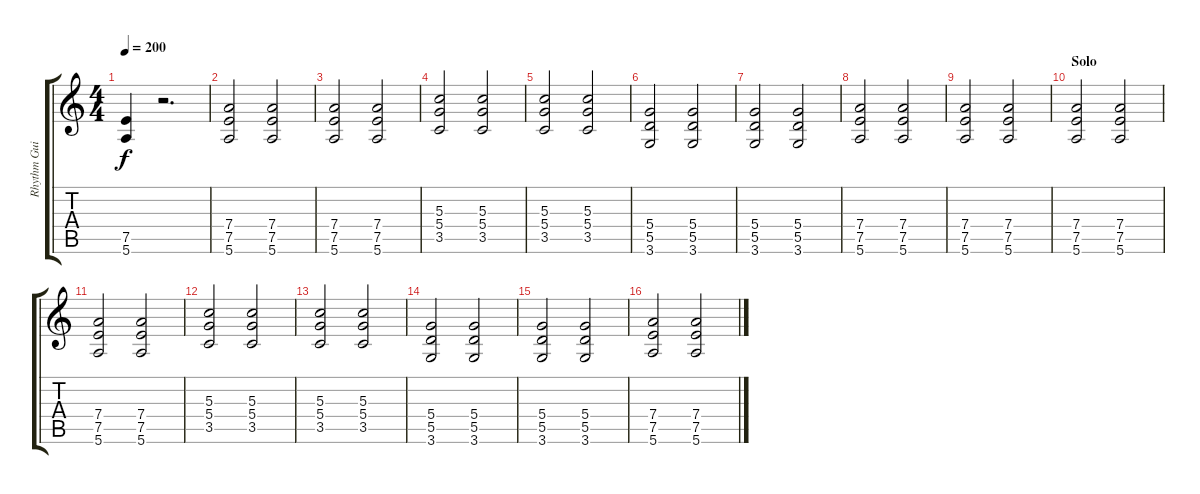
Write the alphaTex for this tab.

\track ("Rhythm Guitar" "Rhythm Gui") {instrument distortionguitar}
\staff {score tabs}
\tuning (E4 B3 G3 D3 A2 E2) {hide}
\ts (4 4)
\tempo 200
\clef g2
\ks c
(7.5 5.6).4{dy f} r.2{d} |
(7.4 7.5 5.6).2 (7.4 7.5 5.6).2 |
(7.4 7.5 5.6).2 (7.4 7.5 5.6).2 |
(5.3 5.4 3.5).2 (5.3 5.4 3.5).2 |
(5.3 5.4 3.5).2 (5.3 5.4 3.5).2 |
(5.4 5.5 3.6).2 (5.4 5.5 3.6).2 |
(5.4 5.5 3.6).2 (5.4 5.5 3.6).2 |
(7.4 7.5 5.6).2 (7.4 7.5 5.6).2 |
(7.4 7.5 5.6).2 (7.4 7.5 5.6).2 |
\section ("" "Solo ")
(7.4 7.5 5.6).2 (7.4 7.5 5.6).2 |
(7.4 7.5 5.6).2 (7.4 7.5 5.6).2 |
(5.3 5.4 3.5).2 (5.3 5.4 3.5).2 |
(5.3 5.4 3.5).2 (5.3 5.4 3.5).2 |
(5.4 5.5 3.6).2 (5.4 5.5 3.6).2 |
(5.4 5.5 3.6).2 (5.4 5.5 3.6).2 |
(7.4 7.5 5.6).2 (7.4 7.5 5.6).2
